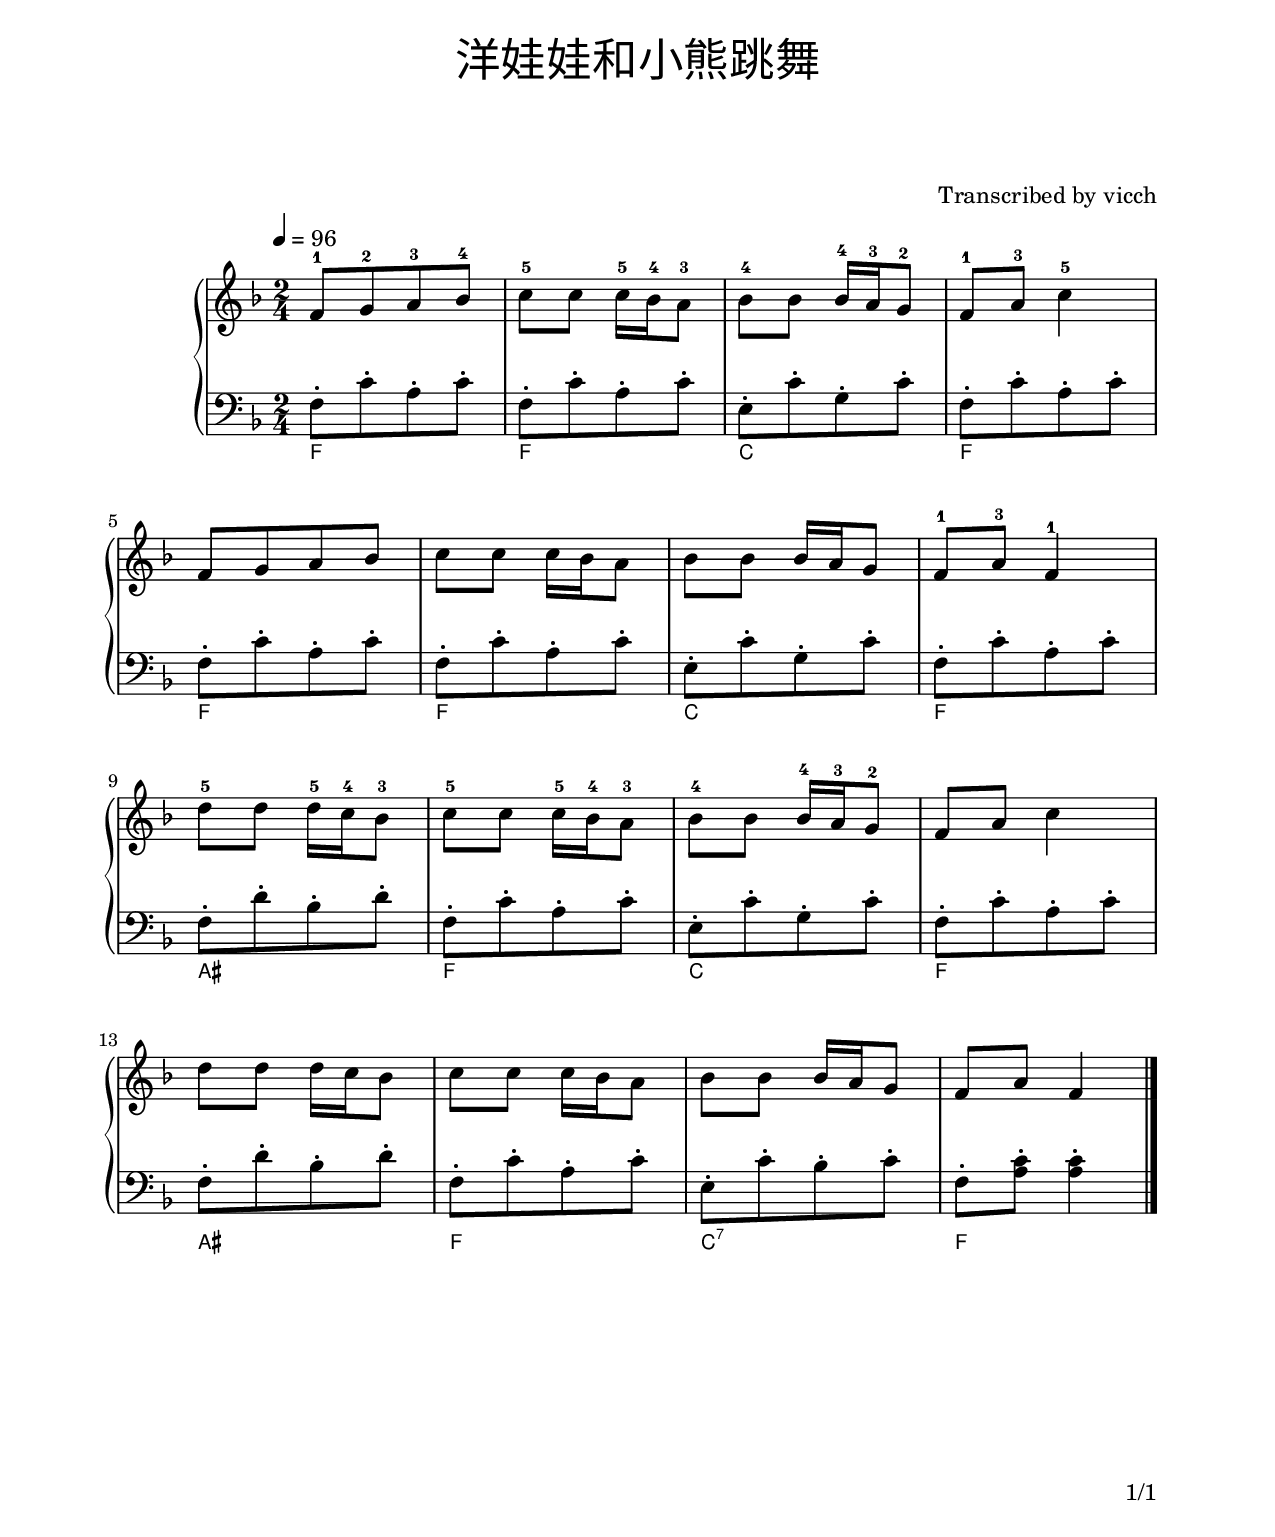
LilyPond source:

\version "2.24.3"
\include "../template.v1.ly"

\header {
  title = \markup \override #'((font-name . "FangSong")(font-size . 6)) "洋娃娃和小熊跳舞"
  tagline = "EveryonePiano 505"
}

\markup \vspace #1.25

C      = { e8^.[ c'8^. g8^.  c'8^.] }
Cseven = { e8^.[ c'8^. bf8^. c'8^.] }
F      = { f8^.[ c'8^. a8^.  c'8^.] }
As     = { f8^.[ d'8^. bf8^. d'8^.] }

\score {
  \new PianoStaff <<
    \new Staff {
      \tempo 4 = 96
      \clef treble
      \key f \major
      \time 2/4
      
      f'8^1[  g'8^2 a'8^3           bf'8^4] | c''8^5 c''8 c''16^5 bf'16^4 a'8^3 | bf'8^4 bf'8 bf'16^4 a'16^3 g'8^2 | f'8^1 a'8^3 c''4^5 | \break
      f'8[    g'8   a'8             bf'8]   | c''8   c''8 c''16   bf'16   a'8   | bf'8   bf'8 bf'16 a'16   g'8     | f'8^1 a'8^3 f'4^1  | \break
      d''8^5  d''8  d''16^5 c''16^4 bf'8^3  | c''8^5 c''8 c''16^5 bf'16^4 a'8^3 | bf'8^4 bf'8 bf'16^4 a'16^3 g'8^2 | f'8 a'8 c''4       | \break
      d''8    d''8  d''16   c''16   bf'8    | c''8   c''8 c''16   bf'16   a'8   | bf'8   bf'8 bf'16   a'16   g'8   | f'8 a'8 f'4        | \bar "|."
    }
    \new Staff {
      \clef bass
      \key f \major
      \time 2/4
      
      \F  | \F | \C      | \F |
      \F  | \F | \C      | \F |
      \As | \F | \C      | \F |
      \As | \F | \Cseven | f8^. <<a8 c'8^.>> <<a4 c'4^.>> |
    }
    \chords {
      \set noChordSymbol = ""
      
      f2  | f2 | c2   | f2 |
      f2  | f2 | c2   | f2 |
      as2 | f2 | c2   | f2 |
      as2 | f2 | c2:7 | f2 |
    }
  >>
  \layout {}
  \midi {}
}

